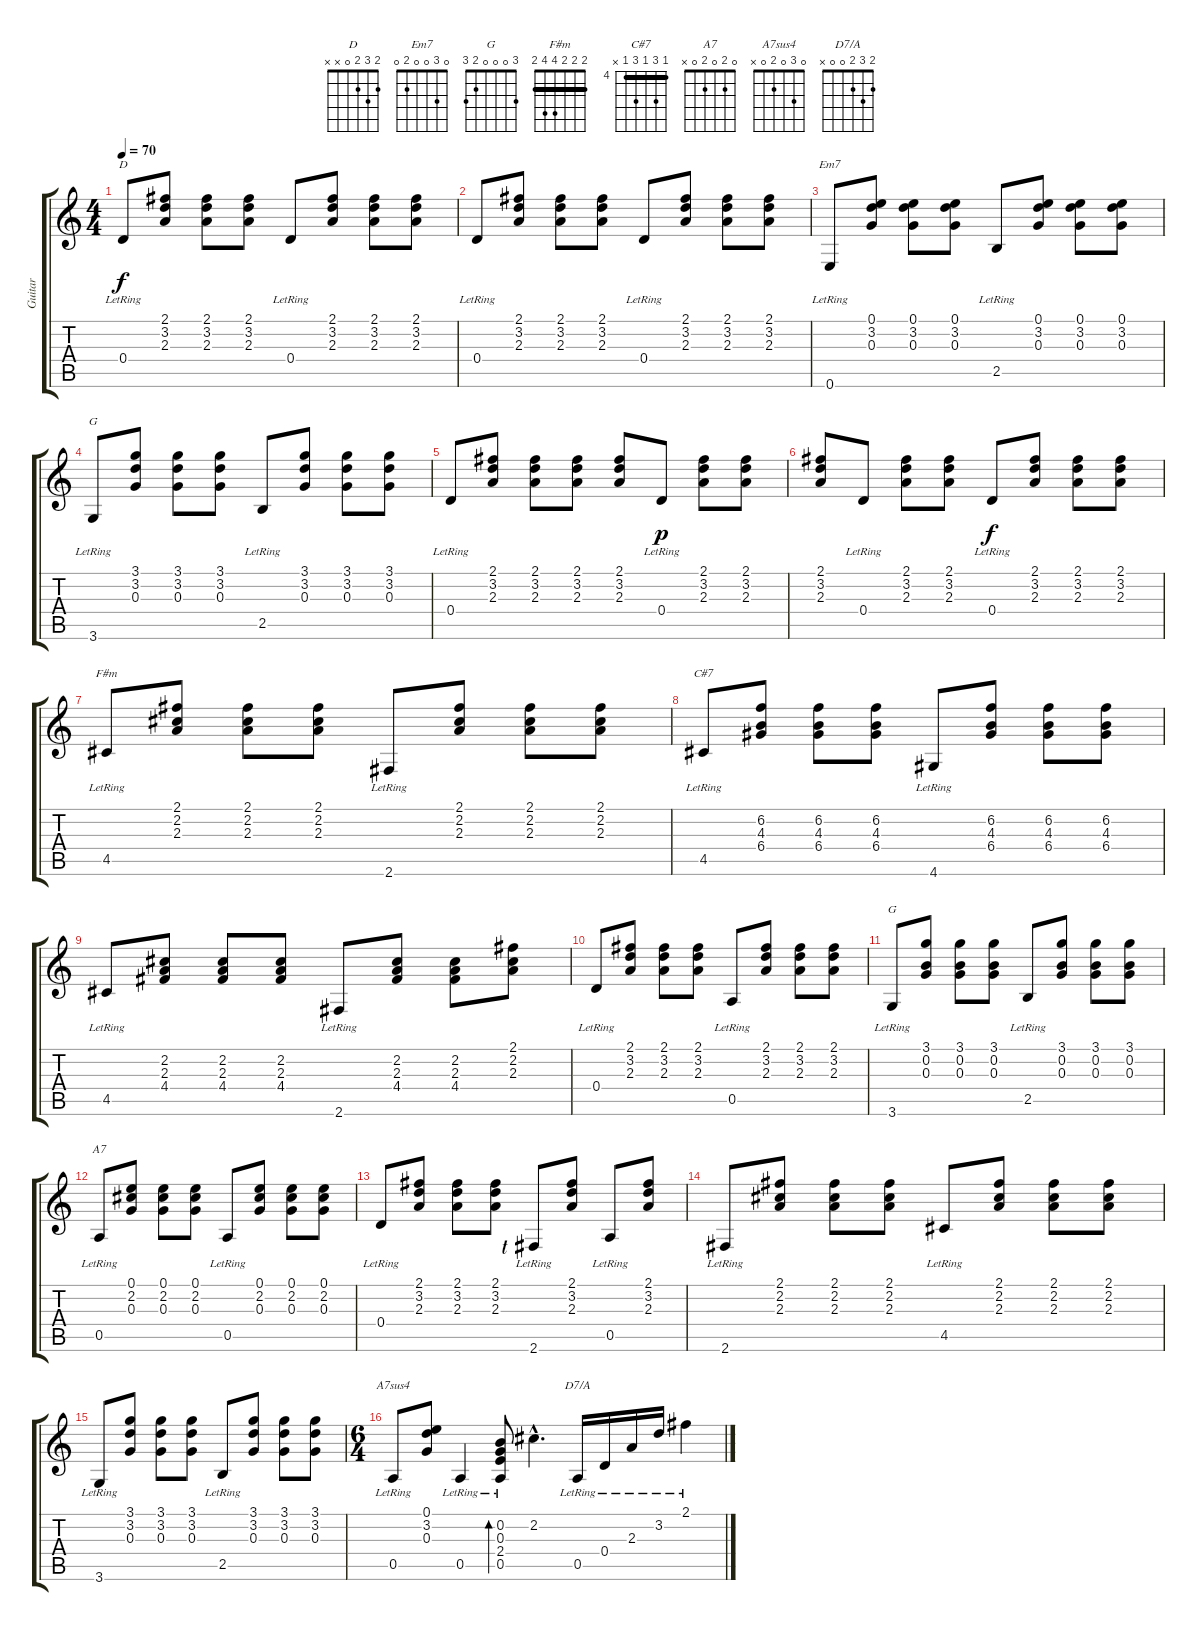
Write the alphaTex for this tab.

\track ("Guitar" "Guitar") {instrument acousticguitarnylon}
\staff {score tabs}
\tuning (E4 B3 G3 D3 A2 E2) {hide}
\chord ("D" 2 3 2 0 x x)
\chord ("Em7" 0 3 0 0 2 0)
\chord ("G" 3 3 0 0 2 3)
\chord ("F#m" 2 2 2 4 4 2) {barre 2}
\chord ("C#7" 4 6 4 6 4 x) {firstfret 4 barre 4}
\chord ("G" 3 0 0 0 2 3)
\chord ("A7" 0 2 0 2 0 x)
\chord ("A7sus4" 0 3 0 2 0 x)
\chord ("D7/A" 2 3 2 0 0 x)
\ts (4 4)
\tempo 70
\clef g2
\ks c
0.4{lr}.8{ch "D" dy f} (2.1 3.2 2.3).8 (2.1 3.2 2.3).8 (2.1 3.2 2.3).8 0.4{lr}.8 (2.1 3.2 2.3).8 (2.1 3.2 2.3).8 (2.1 3.2 2.3).8 |
0.4{lr}.8 (2.1 3.2 2.3).8 (2.1 3.2 2.3).8 (2.1 3.2 2.3).8 0.4{lr}.8 (2.1 3.2 2.3).8 (2.1 3.2 2.3).8 (2.1 3.2 2.3).8 |
0.6{lr}.8{ch "Em7"} (0.1 3.2 0.3).8 (0.1 3.2 0.3).8 (0.1 3.2 0.3).8 2.5{lr}.8 (0.1 3.2 0.3).8 (0.1 3.2 0.3).8 (0.1 3.2 0.3).8 |
3.6{lr}.8{ch "G"} (3.1 3.2 0.3).8 (3.1 3.2 0.3).8 (3.1 3.2 0.3).8 2.5{lr}.8 (3.1 3.2 0.3).8 (3.1 3.2 0.3).8 (3.1 3.2 0.3).8 |
0.4{lr}.8 (2.1 3.2 2.3).8 (2.1 3.2 2.3).8 (2.1 3.2 2.3).8 (2.1 3.2 2.3).8 0.4{lr}.8{dy p} (2.1 3.2 2.3).8 (2.1 3.2 2.3).8 |
(2.1 3.2 2.3).8 0.4{lr}.8 (2.1 3.2 2.3).8 (2.1 3.2 2.3).8 0.4{lr}.8{dy f} (2.1 3.2 2.3).8 (2.1 3.2 2.3).8 (2.1 3.2 2.3).8 |
4.5{lr}.8{ch "F#m"} (2.1 2.2 2.3).8 (2.1 2.2 2.3).8 (2.1 2.2 2.3).8 2.6{lr}.8 (2.1 2.2 2.3).8 (2.1 2.2 2.3).8 (2.1 2.2 2.3).8 |
4.5{lr}.8{ch "C#7"} (6.2 4.3 6.4).8 (6.2 4.3 6.4).8 (6.2 4.3 6.4).8 4.6{lr}.8 (6.2 4.3 6.4).8 (6.2 4.3 6.4).8 (6.2 4.3 6.4).8 |
4.5{lr}.8 (2.2 2.3 4.4).8 (2.2 2.3 4.4).8 (2.2 2.3 4.4).8 2.6{lr}.8 (2.2 2.3 4.4).8 (2.2 2.3 4.4).8 (2.1 2.2 2.3).8 |
0.4{lr}.8 (2.1 3.2 2.3).8 (2.1 3.2 2.3).8 (2.1 3.2 2.3).8 0.5{lr}.8 (2.1 3.2 2.3).8 (2.1 3.2 2.3).8 (2.1 3.2 2.3).8 |
3.6{lr}.8{ch "G"} (3.1 0.2 0.3).8 (3.1 0.2 0.3).8 (3.1 0.2 0.3).8 2.5{lr}.8 (3.1 0.2 0.3).8 (3.1 0.2 0.3).8 (3.1 0.2 0.3).8 |
0.5{lr}.8{ch "A7"} (0.1 2.2 0.3).8 (0.1 2.2 0.3).8 (0.1 2.2 0.3).8 0.5{lr}.8 (0.1 2.2 0.3).8 (0.1 2.2 0.3).8 (0.1 2.2 0.3).8 |
0.4{lr}.8 (2.1 3.2 2.3).8 (2.1 3.2 2.3).8 (2.1 3.2 2.3).8 2.6{lr lf 1}.8 (2.1 3.2 2.3).8 0.5{lr}.8 (2.1 3.2 2.3).8 |
2.6{lr}.8 (2.1 2.2 2.3).8 (2.1 2.2 2.3).8 (2.1 2.2 2.3).8 4.5{lr}.8 (2.1 2.2 2.3).8 (2.1 2.2 2.3).8 (2.1 2.2 2.3).8 |
3.6{lr}.8 (3.1 3.2 0.3).8 (3.1 3.2 0.3).8 (3.1 3.2 0.3).8 2.5{lr}.8 (3.1 3.2 0.3).8 (3.1 3.2 0.3).8 (3.1 3.2 0.3).8 |
\ts (6 4)
0.5{lr}.8{ch "A7sus4"} (0.1 3.2 0.3).8 0.5{lr}.4 (0.2 0.3{lr} 2.4{lr} 0.5{lr}).8{bd 60} 2.2{hac}.4{d} 0.5{lr}.16{ch "D7/A"} 0.4{lr}.16 2.3{lr}.16 3.2{lr}.16 2.1{lr}.4
